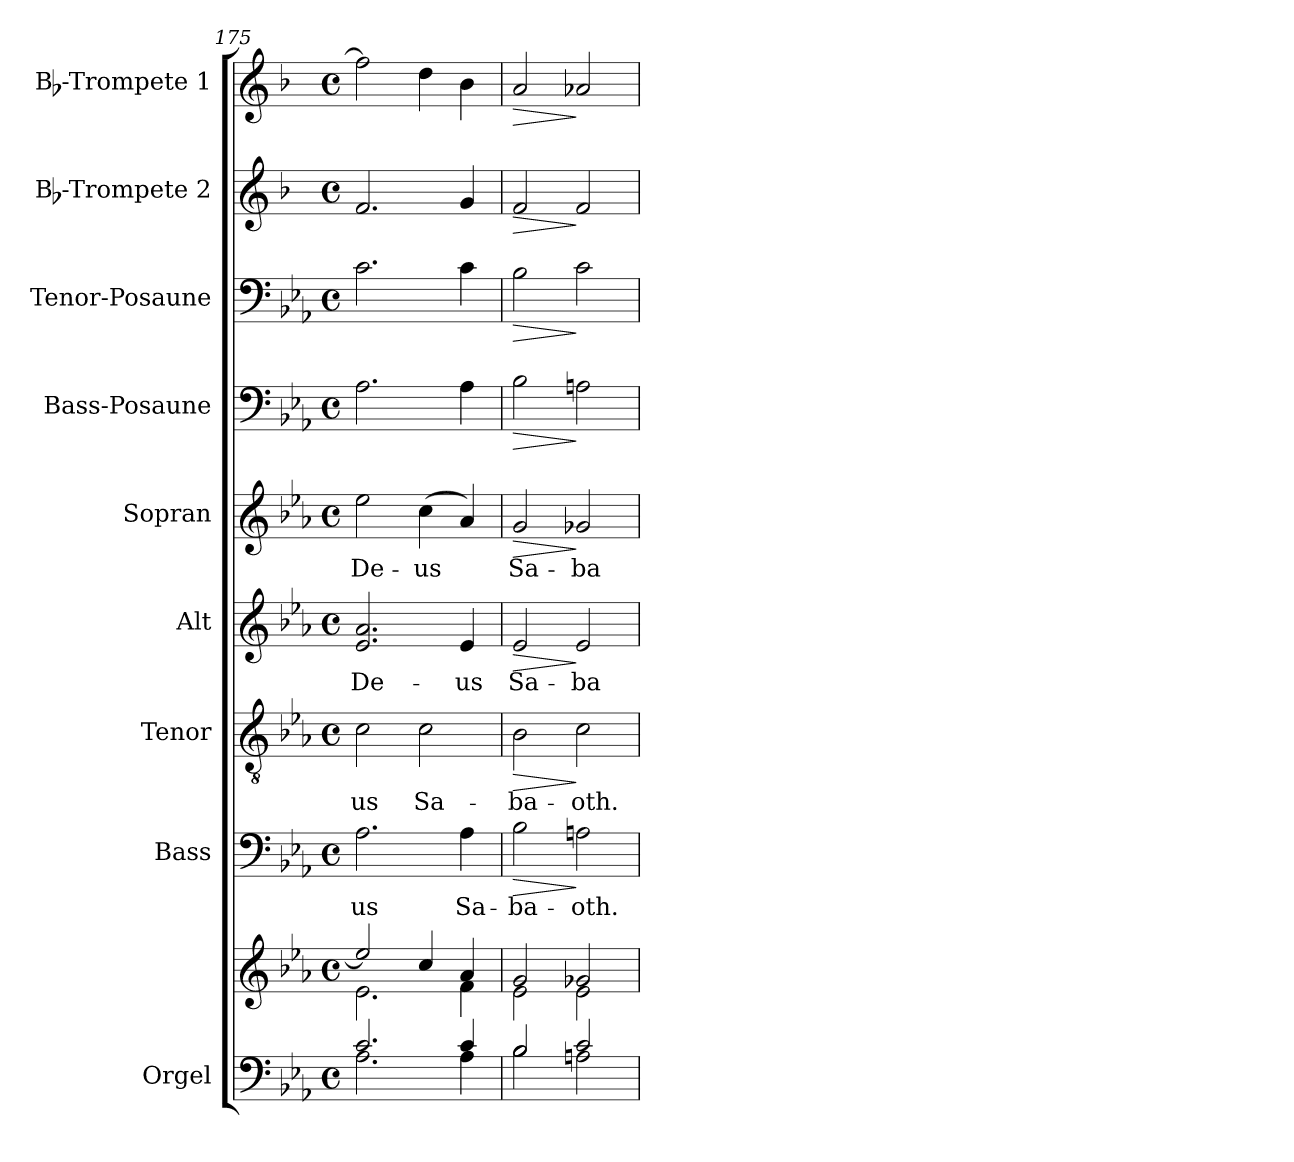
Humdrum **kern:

**kern	**kern	**kern	**text	**dynam	**kern	**text	**dynam	**kern	**text	**dynam	**kern	**text	**dynam	**kern	**dynam	**kern	**dynam	**kern	**dynam	**kern	**dynam
*part9	*part9	*part8	*part8	*part8	*part7	*part7	*part7	*part6	*part6	*part6	*part5	*part5	*part5	*part4	*part4	*part3	*part3	*part2	*part2	*part1	*part1
*staff10	*staff9	*staff8	*staff8	*staff8	*staff7	*staff7	*staff7	*staff6	*staff6	*staff6	*staff5	*staff5	*staff5	*staff4	*staff4	*staff3	*staff3	*staff2	*staff2	*staff1	*staff1
*I"Orgel	*	*I"Bass	*	*	*I"Tenor	*	*	*I"Alt	*	*	*I"Sopran	*	*	*I"Bass-Posaune	*	*I"Tenor-Posaune	*	*I"Bb-Trompete 2	*	*I"Bb-Trompete 1	*
*I'Org.	*	*I'B.	*	*	*I'T.	*	*	*I'A.	*	*	*I'S.	*	*	*I'B. Pos.	*	*I'T. Pos.	*	*I'Trp. 2	*	*I'Trp. 1	*
*clefF4	*clefG2	*clefF4	*	*	*clefGv2	*	*	*clefG2	*	*	*clefG2	*	*	*clefF4	*	*clefF4	*	*clefG2	*	*clefG2	*
*	*	*	*	*	*	*	*	*	*	*	*	*	*	*	*	*	*	*ITrd1c2	*	*ITrd1c2	*
*k[b-e-a-]	*k[b-e-a-]	*k[b-e-a-]	*	*	*k[b-e-a-]	*	*	*k[b-e-a-]	*	*	*k[b-e-a-]	*	*	*k[b-e-a-]	*	*k[b-e-a-]	*	*k[b-e-a-]	*	*k[b-e-a-]	*
*E-:	*E-:	*E-:	*	*	*E-:	*	*	*E-:	*	*	*E-:	*	*	*E-:	*	*E-:	*	*E-:	*	*E-:	*
*M4/4	*M4/4	*M4/4	*	*	*M4/4	*	*	*M4/4	*	*	*M4/4	*	*	*M4/4	*	*M4/4	*	*M4/4	*	*M4/4	*
*met(c)	*met(c)	*met(c)	*	*	*met(c)	*	*	*met(c)	*	*	*met(c)	*	*	*met(c)	*	*met(c)	*	*met(c)	*	*met(c)	*
=175	=175	=175	=175	=175	=175	=175	=175	=175	=175	=175	=175	=175	=175	=175	=175	=175	=175	=175	=175	=175	=175
*^	*^	*	*	*	*	*	*	*	*	*	*	*	*	*	*	*	*	*	*	*	*
!	!	!	!	!	!LO:LY:b	!	!	!LO:LY:b	!	!	!LO:LY:b	!	!	!LO:LY:b	!	!	!	!	!	!	!	!	!
2.c/	2.A-\	2ee-/]	2.e-\	2.A-\	-us	.	2c\	-us	.	2.e-/ 2.a-/	De-	.	2ee-\	De-	.	2.A-\	.	2.c\	.	2.e-/	.	2ee-\]	.
!	!	!	!	!	!	!	!	!LO:LY:b	!	!	!	!	!	!LO:LY:b	!	!	!	!	!	!	!	!	!
.	.	4cc/	.	.	.	.	2c\	Sa-	.	.	.	.	(>4cc\	-us	.	.	.	.	.	.	.	4cc\	.
!	!	!	!	!	!LO:LY:b	!	!	!	!	!	!LO:LY:b	!	!	!	!	!	!	!	!	!	!	!	!
4c/	4A-\	4a-/	4f\	4A-\	Sa-	.	.	.	.	4e-/	-us	.	4a-/)	.	.	4A-\	.	4c\	.	4f/	.	4a-\	.
=176	=176	=176	=176	=176	=176	=176	=176	=176	=176	=176	=176	=176	=176	=176	=176	=176	=176	=176	=176	=176	=176	=176	=176
!	!	!	!	!	!LO:LY:b	!LO:HP:b	!	!LO:LY:b	!LO:HP:b	!	!LO:LY:b	!LO:HP:b	!	!LO:LY:b	!LO:HP:b	!	!LO:HP:b	!	!LO:HP:b	!	!LO:HP:b	!	!LO:HP:b
2B-/	2B-\	2g/	2e-\	2B-\	-ba-	>	2B-\	-ba-	>	2e-/	Sa-	>	2g/	Sa-	>	2B-\	>	2B-\	>	2e-/	>	2g/	>
!	!	!	!	!	!LO:LY:b	!	!	!LO:LY:b	!	!	!LO:LY:b	!	!	!LO:LY:b	!	!	!	!	!	!	!	!	!
2c/	2An\	2g-X/	2e-\	2An\	-oth.	]	2c\	-oth.	]	2e-/	-ba-	]	2g-X/	-ba-	]	2An\	]	2c\	]	2e-/	]	2g-X/	]
*v	*v	*	*	*	*	*	*	*	*	*	*	*	*	*	*	*	*	*	*	*	*	*	*
*	*v	*v	*	*	*	*	*	*	*	*	*	*	*	*	*	*	*	*	*	*	*	*
=	=	=	=	=	=	=	=	=	=	=	=	=	=	=	=	=	=	=	=	=	=
*-	*-	*-	*-	*-	*-	*-	*-	*-	*-	*-	*-	*-	*-	*-	*-	*-	*-	*-	*-	*-	*-
